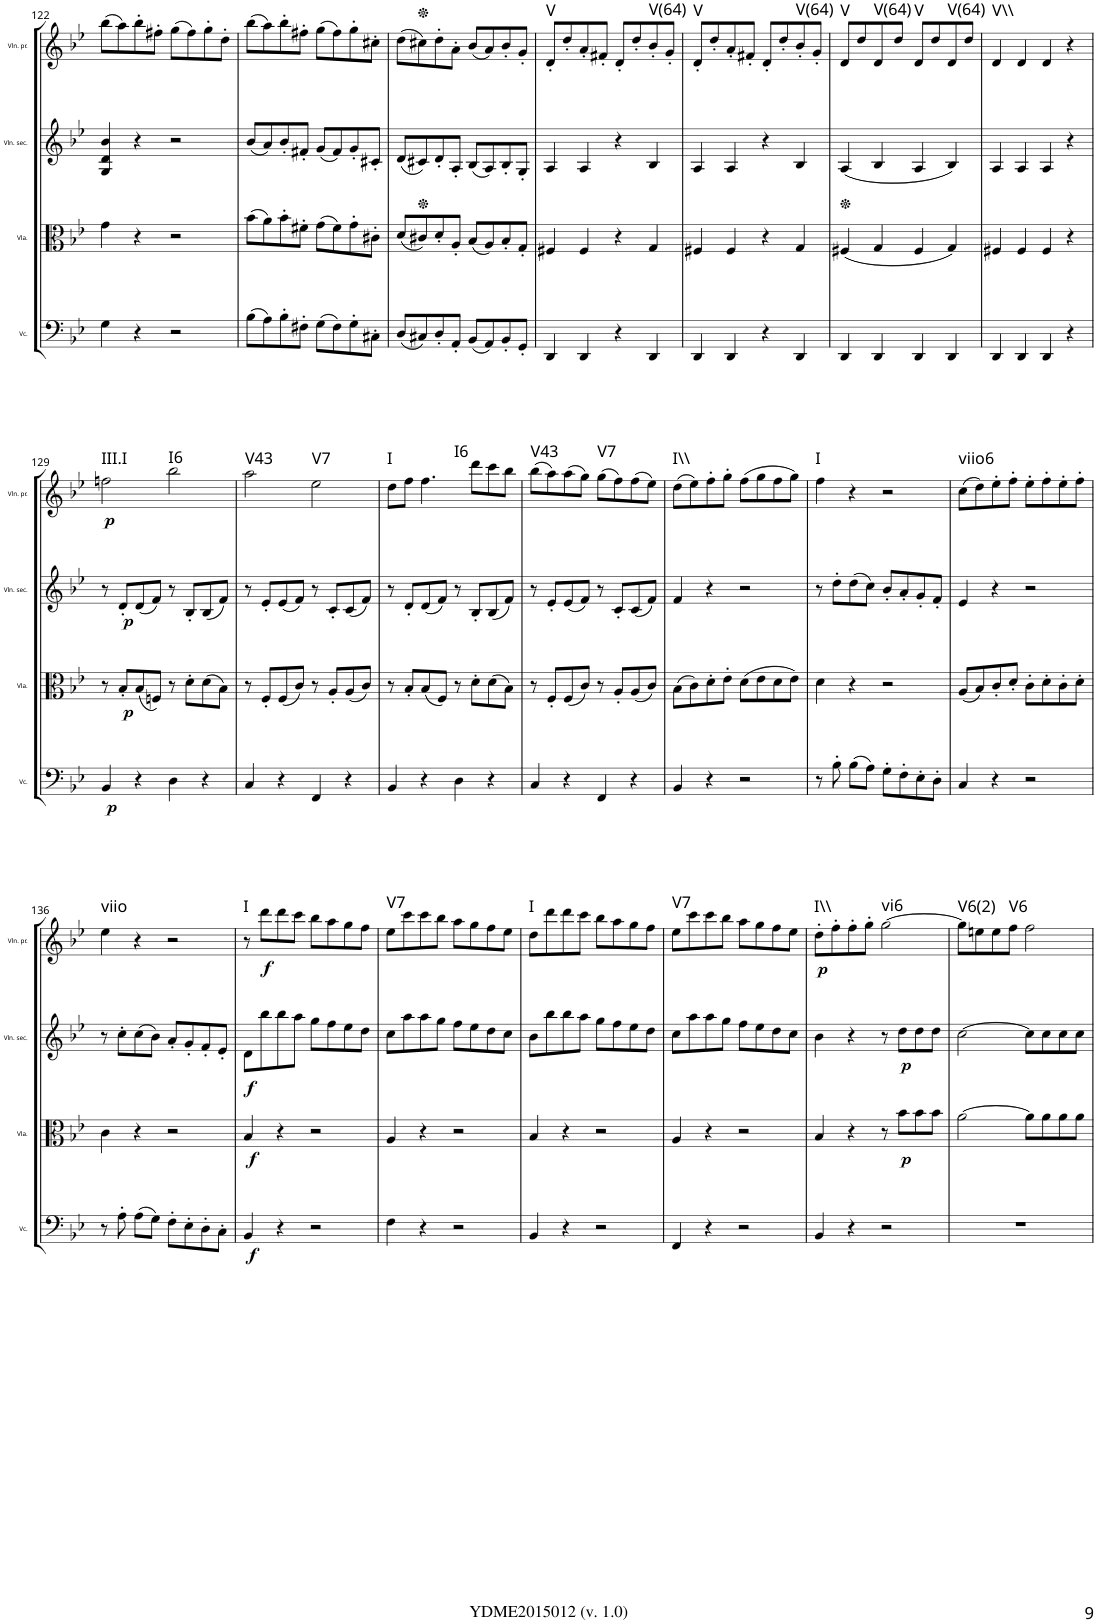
**kern	**dynam	**kern	**dynam	**kern	**dynam	**kern	**dynam	**harte
*part4	*part4	*part3	*part3	*part2	*part2	*part1	*part1	*part1
*staff4	*staff4	*staff3	*staff3	*staff2	*staff2	*staff1	*staff1	*
*I"Violoncelle	*	*I"Viola	*	*I"Violino secondo	*	*I"Violino primo	*	*
*I'Vc.	*	*I'Vla.	*	*I'Vln. sec.	*	*I'Vln. pr.	*	*
!!LO:PB:g=z
*clefF4	*	*clefC3	*	*clefG2	*	*clefG2	*	*
*k[b-e-]	*	*k[b-e-]	*	*k[b-e-]	*	*k[b-e-]	*	*
*B-:	*	*B-:	*	*B-:	*	*B-:	*	*
*M2/2	*	*M2/2	*	*M2/2	*	*M2/2	*	*
*met(c|)	*	*met(c|)	*	*met(c|)	*	*met(c|)	*	*
=122	=122	=122	=122	=122	=122	=122	=122	=122
4G\	.	4g\	.	4G/ 4d/ 4b-/	.	(8bb-\L	.	.
.	.	.	.	.	.	8aa\)	.	.
4r	.	4r	.	4r	.	8bb-'\	.	.
.	.	.	.	.	.	8ff#X'\J	.	.
2r	.	2r	.	2r	.	(8gg\L	.	.
.	.	.	.	.	.	8ff#\)	.	.
.	.	.	.	.	.	8gg'\	.	.
.	.	.	.	.	.	8dd'\J	.	.
=123	=123	=123	=123	=123	=123	=123	=123	=123
(8B-\L	.	(8b-\L	.	(8b-/L	.	(8bb-\L	.	.
8A\)	.	8a\)	.	8a/)	.	8aa\)	.	.
8B-'\	.	8b-'\	.	8b-'/	.	8bb-'\	.	.
8F#X'\J	.	8f#X'\J	.	8f#X'/J	.	8ff#X'\J	.	.
(8G\L	.	(8g\L	.	(8g/L	.	(8gg\L	.	.
8F#\)	.	8f#\)	.	8f#/)	.	8ff#\)	.	.
8G'\	.	8g'\	.	8g'/	.	8gg'\	.	.
8C#X'\J	.	8c#X'\J	.	8c#X'/J	.	8cc#X'\J	.	.
=124	=124	=124	=124	=124	=124	=124	=124	=124
(8D/L	.	(8d/L	.	(8d/L	.	(8dd\L	.	.
8C#X/)	.	8c#X/)	.	8c#X/)	.	8cc#X\)	.	.
8D'/	.	8d'/	.	8d'/	.	8dd'\	.	.
8AA'/J	.	8A'/J	.	8A'/J	.	8a'\J	.	.
(8BB-/L	.	(8B-/L	.	(8B-/L	.	(8b-/L	.	.
8AA/)	.	8A/)	.	8A/)	.	8a/)	.	.
8BB-'/	.	8B-'/	.	8B-'/	.	8b-'/	.	.
8GG'/J	.	8G'/J	.	8G'/J	.	8g'/J	.	.
=125	=125	=125	=125	=125	=125	=125	=125	=125
!	!	!	!	!	!	!	!	!LO:H:kt=V
4DD/	.	4F#X/	.	4A/	.	8d'/L	.	N
.	.	.	.	.	.	8dd'/	.	.
4DD/	.	4F#/	.	4A/	.	8a'/	.	.
.	.	.	.	.	.	8f#X'/J	.	.
4r	.	4r	.	4r	.	8d'/L	.	.
.	.	.	.	.	.	8dd'/	.	.
!	!	!	!	!	!	!	!	!LO:H:kt=V(64)
4DD/	.	4G/	.	4B-/	.	8b-'/	.	N
.	.	.	.	.	.	8g'/J	.	.
=126	=126	=126	=126	=126	=126	=126	=126	=126
!	!	!	!	!	!	!	!	!LO:H:kt=V
4DD/	.	4F#X/	.	4A/	.	8d'/L	.	N
.	.	.	.	.	.	8dd'/	.	.
4DD/	.	4F#/	.	4A/	.	8a'/	.	.
.	.	.	.	.	.	8f#X'/J	.	.
4r	.	4r	.	4r	.	8d'/L	.	.
.	.	.	.	.	.	8dd'/	.	.
!	!	!	!	!	!	!	!	!LO:H:kt=V(64)
4DD/	.	4G/	.	4B-/	.	8b-'/	.	N
.	.	.	.	.	.	8g'/J	.	.
=127	=127	=127	=127	=127	=127	=127	=127	=127
!	!	!	!	!	!	!	!	!LO:H:kt=V
4DD/	.	(4F#X/	.	(4A/	.	8d/L	.	N
.	.	.	.	.	.	8dd/	.	.
!	!	!	!	!	!	!	!	!LO:H:kt=V(64)
4DD/	.	4G/	.	4B-/	.	8d/	.	N
.	.	.	.	.	.	8dd/J	.	.
!	!	!	!	!	!	!	!	!LO:H:kt=V
4DD/	.	4F#/	.	4A/	.	8d/L	.	N
.	.	.	.	.	.	8dd/	.	.
!	!	!	!	!	!	!	!	!LO:H:kt=V(64)
4DD/	.	4G/)	.	4B-/)	.	8d/	.	N
.	.	.	.	.	.	8dd/J	.	.
=128	=128	=128	=128	=128	=128	=128	=128	=128
!	!	!	!	!	!	!	!	!LO:H:kt=V\\
4DD/	.	4F#X/	.	4A/	.	4d/	.	N
4DD/	.	4F#/	.	4A/	.	4d/	.	.
4DD/	.	4F#/	.	4A/	.	4d/	.	.
4r	.	4r	.	4r	.	4r	.	.
!!LO:LB:g=z
=129	=129	=129	=129	=129	=129	=129	=129	=129
!	!LO:DY:b	!	!	!	!	!	!LO:DY:b	!LO:H:kt=III.I
4BB-/	p	8r	.	8r	.	2ffn\	p	N
!	!	!	!LO:DY:b	!	!LO:DY:b	!	!	!
.	.	8B-'/L	p	8d'/L	p	.	.	.
4r	.	(8B-/	.	(8d/	.	.	.	.
.	.	8Fn/J)	.	8f/J)	.	.	.	.
!	!	!	!	!	!	!	!	!LO:H:kt=I6
4D\	.	8r	.	8r	.	2bb-\	.	N
.	.	8d'\L	.	8B-'/L	.	.	.	.
4r	.	(8d\	.	(8B-/	.	.	.	.
.	.	8B-\J)	.	8f/J)	.	.	.	.
=130	=130	=130	=130	=130	=130	=130	=130	=130
!	!	!	!	!	!	!	!	!LO:H:kt=V43
4C/	.	8r	.	8r	.	2aa\	.	N
.	.	8F'/L	.	8e-'/L	.	.	.	.
4r	.	(8F/	.	(8e-/	.	.	.	.
.	.	8c/J)	.	8f/J)	.	.	.	.
!	!	!	!	!	!	!	!	!LO:H:kt=V7
4FF/	.	8r	.	8r	.	2ee-\	.	N
.	.	8A'/L	.	8c'/L	.	.	.	.
4r	.	(8A/	.	(8c/	.	.	.	.
.	.	8c/J)	.	8f/J)	.	.	.	.
=131	=131	=131	=131	=131	=131	=131	=131	=131
!	!	!	!	!	!	!	!	!LO:H:kt=I
4BB-/	.	8r	.	8r	.	8dd\L	.	N
.	.	8B-'/L	.	8d'/L	.	8ff\J	.	.
!	!	!	!	!	!	!	!	!LO:H:kt=I6
4r	.	(8B-/	.	(8d/	.	4.ff\	.	N
.	.	8F/J)	.	8f/J)	.	.	.	.
4D\	.	8r	.	8r	.	.	.	.
.	.	8d'\L	.	8B-'/L	.	8ddd\L	.	.
4r	.	(8d\	.	(8B-/	.	8ccc\	.	.
.	.	8B-\J)	.	8f/J)	.	8bb-\J	.	.
=132	=132	=132	=132	=132	=132	=132	=132	=132
!	!	!	!	!	!	!	!	!LO:H:kt=V43
4C/	.	8r	.	8r	.	(8bb-\L	.	N
.	.	8F'/L	.	8e-'/L	.	8aa\)	.	.
4r	.	(8F/	.	(8e-/	.	(8aa\	.	.
.	.	8c/J)	.	8f/J)	.	8gg\J)	.	.
!	!	!	!	!	!	!	!	!LO:H:kt=V7
4FF/	.	8r	.	8r	.	(8gg\L	.	N
.	.	8A'/L	.	8c'/L	.	8ff\)	.	.
4r	.	(8A/	.	(8c/	.	(8ff\	.	.
.	.	8c/J)	.	8f/J)	.	8ee-\J)	.	.
=133	=133	=133	=133	=133	=133	=133	=133	=133
!	!	!	!	!	!	!	!	!LO:H:kt=I\\
4BB-/	.	(8B-\L	.	4f/	.	(8dd\L	.	N
.	.	8c\)	.	.	.	8ee-\)	.	.
4r	.	8d'\	.	4r	.	8ff'\	.	.
.	.	8e-'\J	.	.	.	8gg'\J	.	.
2r	.	(8d\L	.	2r	.	(8ff\L	.	.
.	.	8e-\	.	.	.	8gg\	.	.
.	.	8d\	.	.	.	8ff\	.	.
.	.	8e-\J)	.	.	.	8gg\J)	.	.
=134	=134	=134	=134	=134	=134	=134	=134	=134
!	!	!	!	!	!	!	!	!LO:H:kt=I
8r	.	4d\	.	8r	.	4ff\	.	N
8B-'\	.	.	.	8dd'\L	.	.	.	.
(8B-\L	.	4r	.	(8dd\	.	4r	.	.
8A\J)	.	.	.	8cc\J)	.	.	.	.
8G'\L	.	2r	.	8b-'/L	.	2r	.	.
8F'\	.	.	.	8a'/	.	.	.	.
8E-'\	.	.	.	8g'/	.	.	.	.
8D'\J	.	.	.	8f'/J	.	.	.	.
=135	=135	=135	=135	=135	=135	=135	=135	=135
!	!	!	!	!	!	!	!	!LO:H:kt=viio6
4C/	.	(8A/L	.	4e-/	.	(8cc\L	.	N
.	.	8B-/)	.	.	.	8dd\)	.	.
4r	.	8c'/	.	4r	.	8ee-'\	.	.
.	.	8d'/J	.	.	.	8ff'\J	.	.
2r	.	8c'\L	.	2r	.	8ee-'\L	.	.
.	.	8d'\	.	.	.	8ff'\	.	.
.	.	8c'\	.	.	.	8ee-'\	.	.
.	.	8d'\J	.	.	.	8ff'\J	.	.
!!LO:LB:g=z
=136	=136	=136	=136	=136	=136	=136	=136	=136
!	!	!	!	!	!	!	!	!LO:H:kt=viio
8r	.	4c\	.	8r	.	4ee-\	.	N
8A'\	.	.	.	8cc'\L	.	.	.	.
(8A\L	.	4r	.	(8cc\	.	4r	.	.
8G\J)	.	.	.	8b-\J)	.	.	.	.
8F'\L	.	2r	.	8a'/L	.	2r	.	.
8E-'\	.	.	.	8g'/	.	.	.	.
8D'\	.	.	.	8f'/	.	.	.	.
8C'\J	.	.	.	8e-'/J	.	.	.	.
=137	=137	=137	=137	=137	=137	=137	=137	=137
!	!LO:DY:b	!	!LO:DY:b	!	!LO:DY:b	!	!	!LO:H:kt=I
4BB-/	f	4B-/	f	8d\L	f	8r	.	N
!	!	!	!	!	!	!	!LO:DY:b	!
.	.	.	.	8bb-\	.	8ddd\L	f	.
4r	.	4r	.	8bb-\	.	8ddd\	.	.
.	.	.	.	8aa\J	.	8ccc\J	.	.
2r	.	2r	.	8gg\L	.	8bb-\L	.	.
.	.	.	.	8ff\	.	8aa\	.	.
.	.	.	.	8ee-\	.	8gg\	.	.
.	.	.	.	8dd\J	.	8ff\J	.	.
=138	=138	=138	=138	=138	=138	=138	=138	=138
!	!	!	!	!	!	!	!	!LO:H:kt=V7
4F\	.	4A/	.	8cc\L	.	8ee-\L	.	N
.	.	.	.	8aa\	.	8ccc\	.	.
4r	.	4r	.	8aa\	.	8ccc\	.	.
.	.	.	.	8gg\J	.	8bb-\J	.	.
2r	.	2r	.	8ff\L	.	8aa\L	.	.
.	.	.	.	8ee-\	.	8gg\	.	.
.	.	.	.	8dd\	.	8ff\	.	.
.	.	.	.	8cc\J	.	8ee-\J	.	.
=139	=139	=139	=139	=139	=139	=139	=139	=139
!	!	!	!	!	!	!	!	!LO:H:kt=I
4BB-/	.	4B-/	.	8b-\L	.	8dd\L	.	N
.	.	.	.	8bb-\	.	8ddd\	.	.
4r	.	4r	.	8bb-\	.	8ddd\	.	.
.	.	.	.	8aa\J	.	8ccc\J	.	.
2r	.	2r	.	8gg\L	.	8bb-\L	.	.
.	.	.	.	8ff\	.	8aa\	.	.
.	.	.	.	8ee-\	.	8gg\	.	.
.	.	.	.	8dd\J	.	8ff\J	.	.
=140	=140	=140	=140	=140	=140	=140	=140	=140
!	!	!	!	!	!	!	!	!LO:H:kt=V7
4FF/	.	4A/	.	8cc\L	.	8ee-\L	.	N
.	.	.	.	8aa\	.	8ccc\	.	.
4r	.	4r	.	8aa\	.	8ccc\	.	.
.	.	.	.	8gg\J	.	8bb-\J	.	.
2r	.	2r	.	8ff\L	.	8aa\L	.	.
.	.	.	.	8ee-\	.	8gg\	.	.
.	.	.	.	8dd\	.	8ff\	.	.
.	.	.	.	8cc\J	.	8ee-\J	.	.
=141	=141	=141	=141	=141	=141	=141	=141	=141
!	!	!	!	!	!	!	!LO:DY:b	!LO:H:kt=I\\
4BB-/	.	4B-/	.	4b-\	.	8dd'\L	p	N
.	.	.	.	.	.	8ff'\	.	.
4r	.	4r	.	4r	.	8ff'\	.	.
.	.	.	.	.	.	8gg'\J	.	.
!	!	!	!	!	!	!	!	!LO:H:kt=vi6
2r	.	8r	.	8r	.	[2gg\	.	N
!	!	!	!LO:DY:b	!	!LO:DY:b	!	!	!
.	.	8b-\L	p	8dd\L	p	.	.	.
.	.	8b-\	.	8dd\	.	.	.	.
.	.	8b-\J	.	8dd\J	.	.	.	.
=142	=142	=142	=142	=142	=142	=142	=142	=142
!	!	!	!	!	!	!	!	!LO:H:kt=V6(2)
1r	.	[2a\	.	[2cc\	.	8gg\L]	.	N
.	.	.	.	.	.	8een\	.	.
.	.	.	.	.	.	8ee\	.	.
!	!	!	!	!	!	!	!	!LO:H:kt=V6
.	.	.	.	.	.	8ff\J	.	N
.	.	8a\L]	.	8cc\L]	.	2ff\	.	.
.	.	8a\	.	8cc\	.	.	.	.
.	.	8a\	.	8cc\	.	.	.	.
.	.	8a\J	.	8cc\J	.	.	.	.
=	=	=	=	=	=	=	=	=
*-	*-	*-	*-	*-	*-	*-	*-	*-
